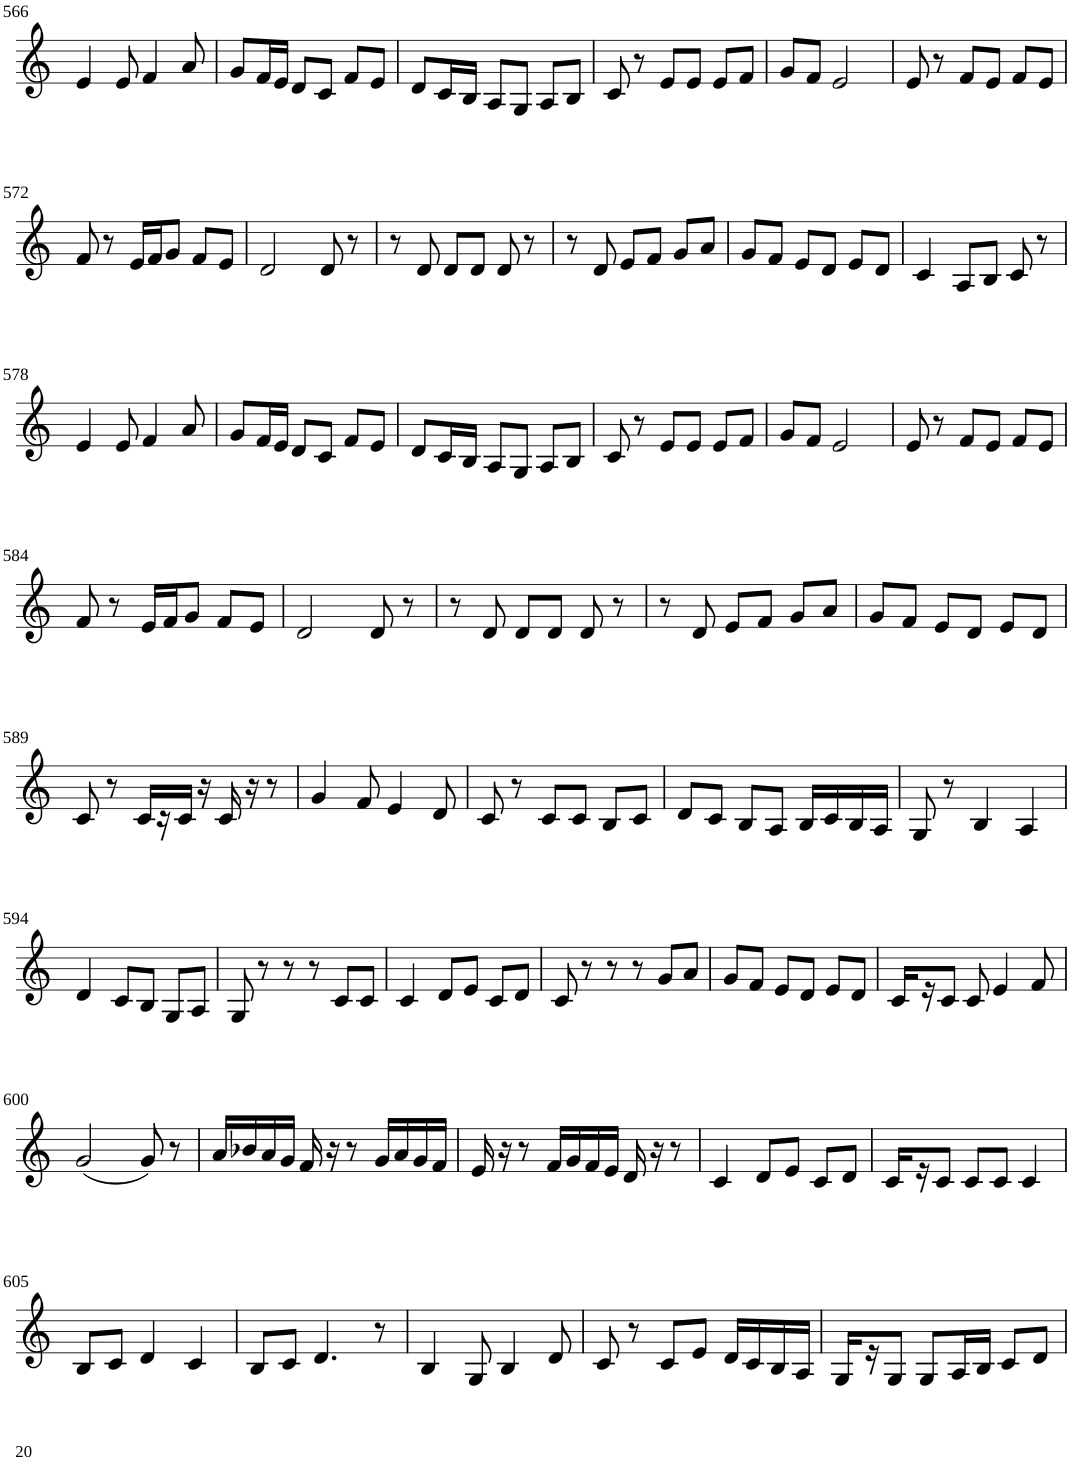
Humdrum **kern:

**kern
*part1
*staff1
*I"Violin
!!LO:PB:g=z
*clefG2
*k[]
*M3/4
=566
4e/
8e/
4f/
8a/
=567
8g/L
16f/L
16e/JJ
8d/L
8c/J
8f/L
8e/J
=568
8d/L
16c/L
16B/JJ
8A/L
8G/J
8A/L
8B/J
=569
8c/
8r
8e/L
8e/J
8e/L
8f/J
=570
8g/L
8f/J
2e/
=571
8e/
8r
8f/L
8e/J
8f/L
8e/J
!!LO:LB:g=z
=572
8f/
8r
16e/LL
16f/J
8g/J
8f/L
8e/J
=573
2d/
8d/
8r
=574
8r
8d/
8d/L
8d/J
8d/
8r
=575
8r
8d/
8e/L
8f/J
8g/L
8a/J
=576
8g/L
8f/J
8e/L
8d/J
8e/L
8d/J
=577
4c/
8A/L
8B/J
8c/
8r
!!LO:LB:g=z
=578
4e/
8e/
4f/
8a/
=579
8g/L
16f/L
16e/JJ
8d/L
8c/J
8f/L
8e/J
=580
8d/L
16c/L
16B/JJ
8A/L
8G/J
8A/L
8B/J
=581
8c/
8r
8e/L
8e/J
8e/L
8f/J
=582
8g/L
8f/J
2e/
=583
8e/
8r
8f/L
8e/J
8f/L
8e/J
!!LO:LB:g=z
=584
8f/
8r
16e/LL
16f/J
8g/J
8f/L
8e/J
=585
2d/
8d/
8r
=586
8r
8d/
8d/L
8d/J
8d/
8r
=587
8r
8d/
8e/L
8f/J
8g/L
8a/J
=588
8g/L
8f/J
8e/L
8d/J
8e/L
8d/J
!!LO:LB:g=z
=589
8c/
8r
16c/LL
16r
16c/JJ
16r
16c/
16r
8r
=590
4g/
8f/
4e/
8d/
=591
8c/
8r
8c/L
8c/J
8B/L
8c/J
=592
8d/L
8c/J
8B/L
8A/J
16B/LL
16c/
16B/
16A/JJ
=593
8G/
8r
4B/
4A/
!!LO:LB:g=z
=594
4d/
8c/L
8B/J
8G/L
8A/J
=595
8G/
8r
8r
8r
8c/L
8c/J
=596
4c/
8d/L
8e/J
8c/L
8d/J
=597
8c/
8r
8r
8r
8g/L
8a/J
=598
8g/L
8f/J
8e/L
8d/J
8e/L
8d/J
=599
16c/LL
16r
8c/J
8c/
4e/
8f/
!!LO:LB:g=z
=600
(2g/
8g/)
8r
=601
16a/LL
16b-X/
16a/
16g/JJ
16f/
16r
8r
16g/LL
16a/
16g/
16f/JJ
=602
16e/
16r
8r
16f/LL
16g/
16f/
16e/JJ
16d/
16r
8r
=603
4c/
8d/L
8e/J
8c/L
8d/J
=604
16c/LL
16r
8c/J
8c/L
8c/J
4c/
!!LO:LB:g=z
=605
8B/L
8c/J
4d/
4c/
=606
8B/L
8c/J
4.d/
8r
=607
4B/
8G/
4B/
8d/
=608
8c/
8r
8c/L
8e/J
16d/LL
16c/
16B/
16A/JJ
=609
16G/LL
16r
8G/J
8G/L
16A/L
16B/JJ
8c/L
8d/J
=
*-
